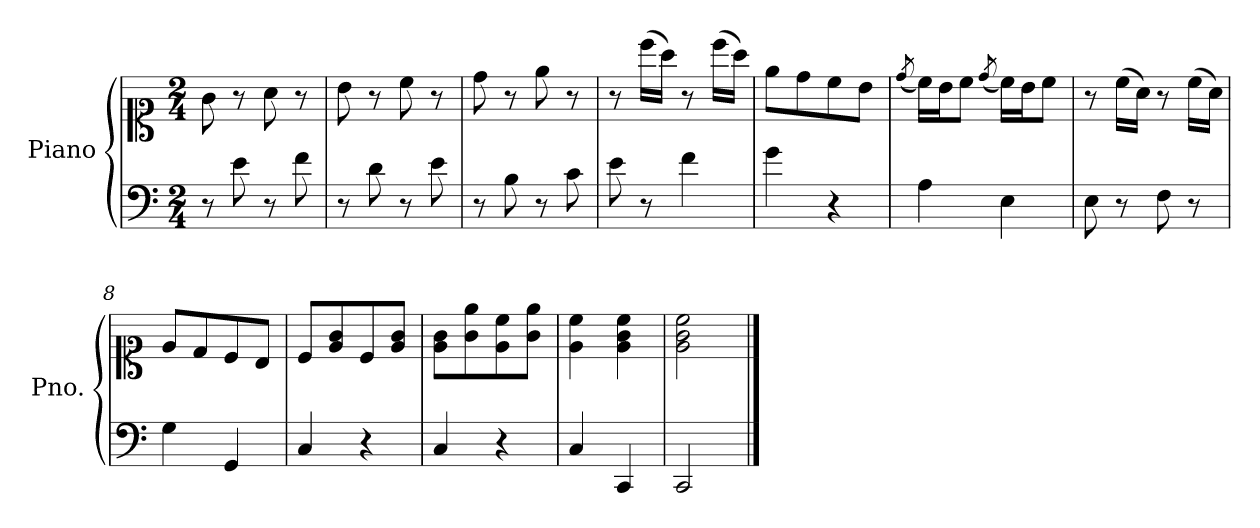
**kern	**kern
*part1	*part1
*staff2	*staff1
*I"Piano	*
*I'Pno.	*
*clefF4	*clefC1
*k[]	*k[]
*M2/4	*M2/4
*MM117	*MM117
=1	=1
8r	8g\
8e\	8r
8r	8a\
8f\	8r
=2	=2
8r	8b\
8d\	8r
8r	8cc\
8e\	8r
=3	=3
8r	8dd\
8B\	8r
8r	8ee\
8c\	8r
=4	=4
8e\	8r
8r	(>16ccc\LL
.	16aa\JJ)
4f\	8r
.	(>16ccc\LL
.	16aa\JJ)
=5	=5
4g\	8ee\L
.	8dd\
4r	8cc\
.	8b\J
!!LO:LB:g=z
=6	=6
.	(>8qdd/
4A\	16cc\LL)
.	16b\J
.	8cc\J
.	(>8qdd/
4E\	16cc\LL)
.	16b\J
.	8cc\J
=7	=7
8E\	8r
8r	(>16cc\LL
.	16a\JJ)
8F\	8r
8r	(>16cc\LL
.	16a\JJ)
=8	=8
4G\	8e/L
.	8d/
4GG/	8c/
.	8B/J
=9	=9
4C/	8c/L
.	8e/ 8g/
4r	8c/
.	8e/ 8g/J
=10	=10
*	*MM110
4C/	8e\ 8g\L
.	8g\ 8ee\
*	*MM100
4r	8e\ 8cc\
.	8g\ 8ee\J
=11	=11
*	*MM95
4C/	4e\ 4cc\
*	*MM90
4CC/	4e\ 4g\ 4cc\
=12	=12
2CC/	2e\ 2g\ 2cc\
==	==
*-	*-
